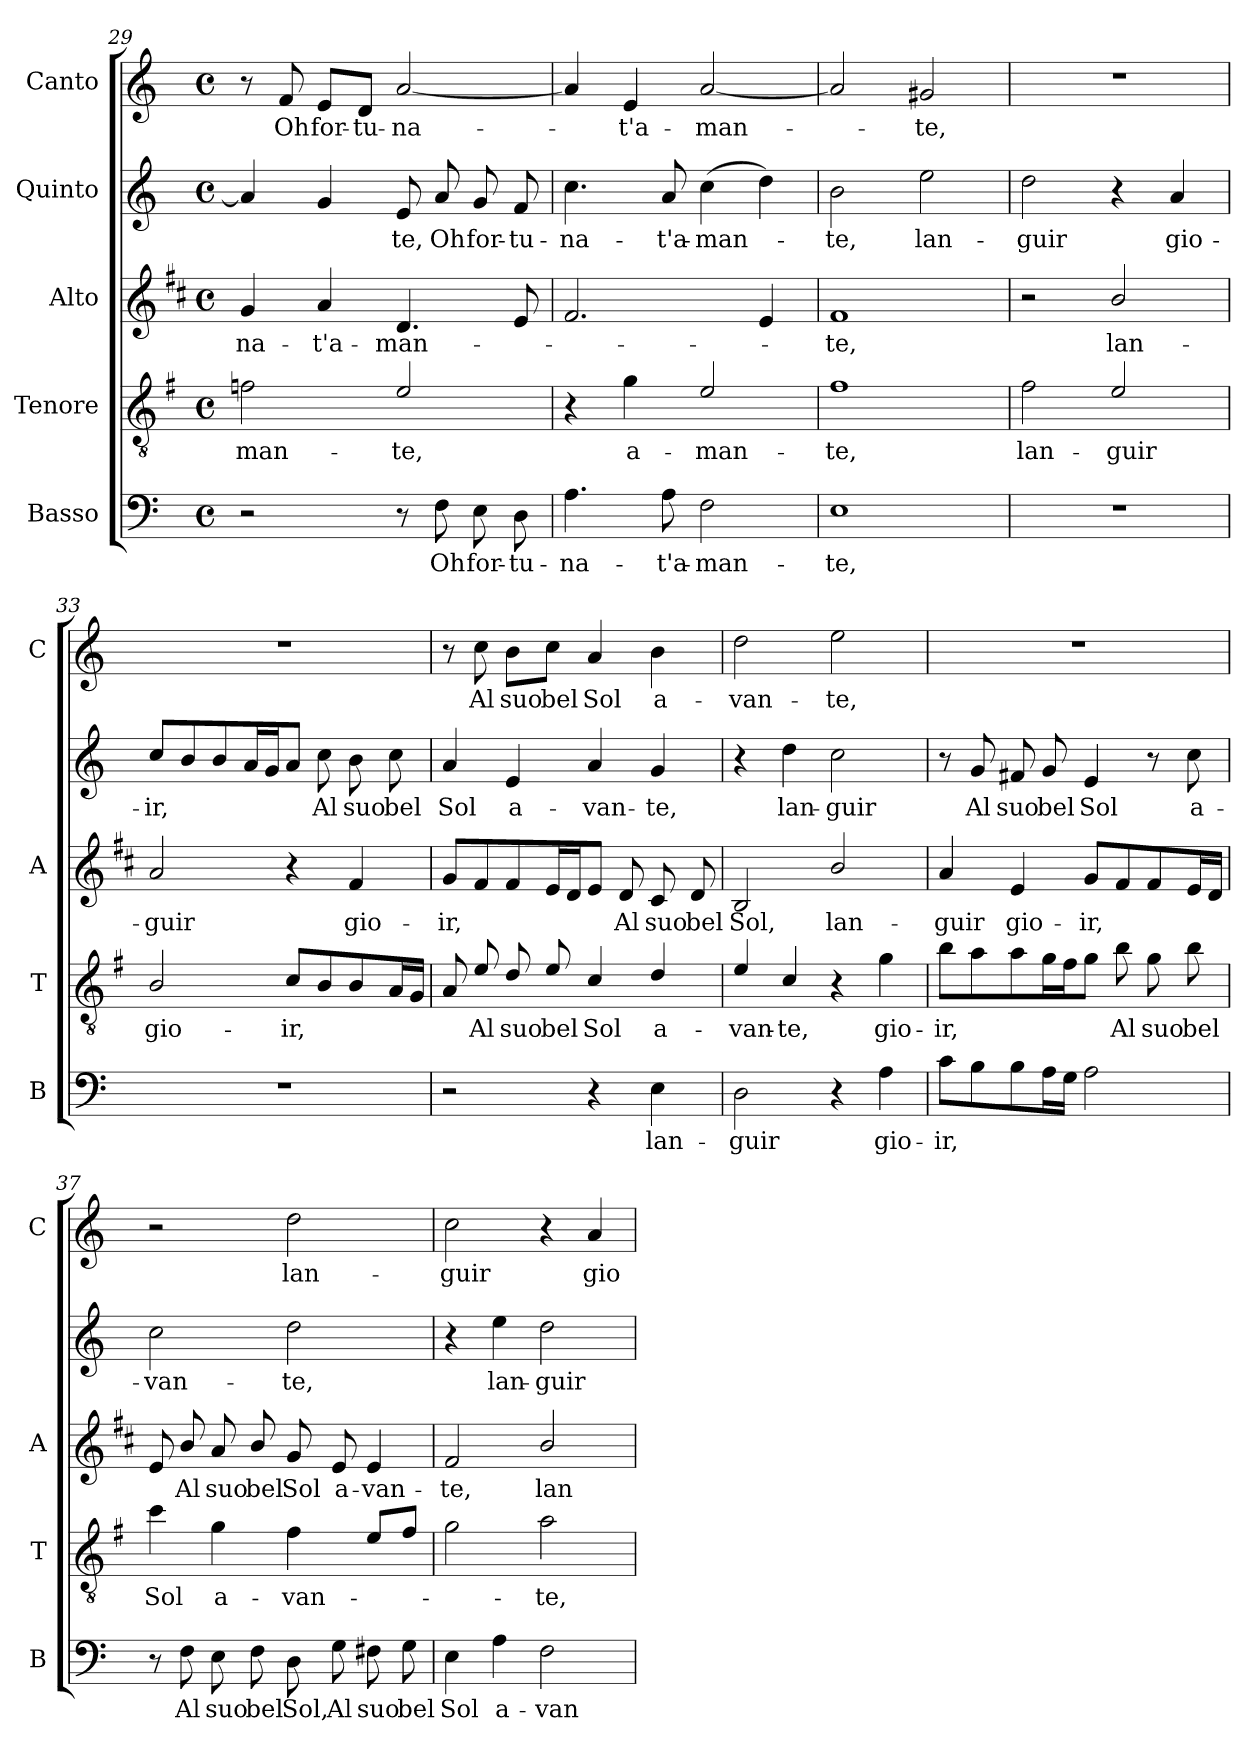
**kern	**text	**kern	**text	**kern	**text	**kern	**text	**kern	**text
*part5	*part5	*part4	*part4	*part3	*part3	*part2	*part2	*part1	*part1
*staff5	*staff5	*staff4	*staff4	*staff3	*staff3	*staff2	*staff2	*staff1	*staff1
*I"Basso	*	*I"Tenore	*	*I"Alto	*	*I"Quinto	*	*I"Canto	*
*I'B	*	*I'T	*	*I'A	*	*	*	*I'C	*
*clefF4	*	*clefGv2	*	*clefG2	*	*clefG2	*	*clefG2	*
*	*	*ITrd4c7	*	*ITrd1c2	*	*	*	*	*
*k[]	*	*k[]	*	*k[]	*	*k[]	*	*k[]	*
*C:	*	*C:	*	*C:	*	*C:	*	*C:	*
*M4/4	*	*M4/4	*	*M4/4	*	*M4/4	*	*M4/4	*
*met(c)	*	*met(c)	*	*met(c)	*	*met(c)	*	*met(c)	*
=29	=29	=29	=29	=29	=29	=29	=29	=29	=29
!	!	!	!LO:LY:b	!	!LO:LY:b	!	!	!	!
2r	.	2B-X\	-man-	4f/	-na-	4a/]	.	8r	.
!	!	!	!	!	!	!	!	!	!LO:LY:b
.	.	.	.	.	.	.	.	8f/	Oh
!	!	!	!	!	!LO:LY:b	!	!	!	!LO:LY:b
.	.	.	.	4g/	-t'a-	4g/	.	8e/L	for-
!	!	!	!	!	!	!	!	!	!LO:LY:b
.	.	.	.	.	.	.	.	8d/J	-tu-
!	!	!	!LO:LY:b	!	!LO:LY:b	!	!LO:LY:b	!	!LO:LY:b
8r	.	2A/	-te,	4.c/	-man-	8e/	-te,	[2a/	-na-
!	!LO:LY:b	!	!	!	!	!	!LO:LY:b	!	!
8F\	Oh	.	.	.	.	8a/	Oh	.	.
!	!LO:LY:b	!	!	!	!	!	!LO:LY:b	!	!
8E\	for-	.	.	.	.	8g/	for-	.	.
!	!LO:LY:b	!	!	!	!	!	!LO:LY:b	!	!
8D\	-tu-	.	.	8d/	.	8f/	-tu-	.	.
=30	=30	=30	=30	=30	=30	=30	=30	=30	=30
!	!LO:LY:b	!	!	!	!	!	!LO:LY:b	!	!
4.A\	-na-	4r	.	2.e/	.	4.cc\	-na-	4a/]	.
!	!	!	!LO:LY:b	!	!	!	!	!	!LO:LY:b
.	.	4c\	a-	.	.	.	.	4e/	-t'a-
!	!LO:LY:b	!	!	!	!	!	!LO:LY:b	!	!
8A\	-t'a-	.	.	.	.	8a/	-t'a-	.	.
!	!LO:LY:b	!	!LO:LY:b	!	!	!	!LO:LY:b	!	!LO:LY:b
2F\	-man-	2A/	-man-	.	.	(>4cc\	-man-	[2a/	-man-
.	.	.	.	4d/	.	4dd\)	.	.	.
=31	=31	=31	=31	=31	=31	=31	=31	=31	=31
!	!LO:LY:b	!	!LO:LY:b	!	!LO:LY:b	!	!LO:LY:b	!	!
1E	-te,	1B	-te,	1e	-te,	2b\	-te,	2a/]	.
!	!	!	!	!	!	!	!LO:LY:b	!	!LO:LY:b
.	.	.	.	.	.	2ee\	lan-	2g#X/	-te,
=32	=32	=32	=32	=32	=32	=32	=32	=32	=32
!	!	!	!LO:LY:b	!	!	!	!LO:LY:b	!	!
1r	.	2B\	lan-	2r	.	2dd\	-guir	1r	.
!	!	!	!LO:LY:b	!	!LO:LY:b	!	!	!	!
.	.	2A/	-guir	2a/	lan-	4r	.	.	.
!	!	!	!	!	!	!	!LO:LY:b	!	!
.	.	.	.	.	.	4a/	gio-	.	.
!!LO:LB:g=z
=33	=33	=33	=33	=33	=33	=33	=33	=33	=33
!	!	!	!LO:LY:b	!	!LO:LY:b	!	!LO:LY:b	!	!
1r	.	2E/	gio-	2g/	-guir	8cc/L	-ir,	1r	.
.	.	.	.	.	.	8b/	.	.	.
.	.	.	.	.	.	8b/	.	.	.
.	.	.	.	.	.	16a/L	.	.	.
.	.	.	.	.	.	16g/J	.	.	.
!	!	!	!LO:LY:b	!	!	!	!	!	!
.	.	8F/L	-ir,	4r	.	8a/J	.	.	.
!	!	!	!	!	!	!	!LO:LY:b	!	!
.	.	8E/	.	.	.	8cc\	Al	.	.
!	!	!	!	!	!LO:LY:b	!	!LO:LY:b	!	!
.	.	8E/	.	4e/	gio-	8b\	suo	.	.
!	!	!	!	!	!	!	!LO:LY:b	!	!
.	.	16D/L	.	.	.	8cc\	bel	.	.
.	.	16C/JJ	.	.	.	.	.	.	.
=34	=34	=34	=34	=34	=34	=34	=34	=34	=34
!	!	!	!	!	!LO:LY:b	!	!LO:LY:b	!	!
2r	.	8D/	.	8f/L	-ir,	4a/	Sol	8r	.
!	!	!	!LO:LY:b	!	!	!	!	!	!LO:LY:b
.	.	8A/	Al	8e/	.	.	.	8cc\	Al
!	!	!	!LO:LY:b	!	!	!	!LO:LY:b	!	!LO:LY:b
.	.	8G/	suo	8e/	.	4e/	a-	8b\L	suo
!	!	!	!LO:LY:b	!	!	!	!	!	!LO:LY:b
.	.	8A/	bel	16d/L	.	.	.	8cc\J	bel
.	.	.	.	16c/J	.	.	.	.	.
!	!	!	!LO:LY:b	!	!	!	!LO:LY:b	!	!LO:LY:b
4r	.	4F/	Sol	8d/J	.	4a/	-van-	4a/	Sol
!	!	!	!	!	!LO:LY:b	!	!	!	!
.	.	.	.	8c/	Al	.	.	.	.
!	!LO:LY:b	!	!LO:LY:b	!	!LO:LY:b	!	!LO:LY:b	!	!LO:LY:b
4E\	lan-	4G/	a-	8B/	suo	4g/	-te,	4b\	a-
!	!	!	!	!	!LO:LY:b	!	!	!	!
.	.	.	.	8c/	bel	.	.	.	.
=35	=35	=35	=35	=35	=35	=35	=35	=35	=35
!	!LO:LY:b	!	!LO:LY:b	!	!LO:LY:b	!	!	!	!LO:LY:b
2D\	-guir	4A/	-van-	2A/	Sol,	4r	.	2dd\	-van-
!	!	!	!LO:LY:b	!	!	!	!LO:LY:b	!	!
.	.	4F/	-te,	.	.	4dd\	lan-	.	.
!	!	!	!	!	!LO:LY:b	!	!LO:LY:b	!	!LO:LY:b
4r	.	4r	.	2a/	lan-	2cc\	-guir	2ee\	-te,
!	!LO:LY:b	!	!LO:LY:b	!	!	!	!	!	!
4A\	gio-	4c\	gio-	.	.	.	.	.	.
=36	=36	=36	=36	=36	=36	=36	=36	=36	=36
!	!LO:LY:b	!	!LO:LY:b	!	!LO:LY:b	!	!	!	!
8c\L	-ir,	8e\L	-ir,	4g/	-guir	8r	.	1r	.
!	!	!	!	!	!	!	!LO:LY:b	!	!
8B\	.	8d\	.	.	.	8g/	Al	.	.
!	!	!	!	!	!LO:LY:b	!	!LO:LY:b	!	!
8B\	.	8d\	.	4d/	gio-	8f#X/	suo	.	.
!	!	!	!	!	!	!	!LO:LY:b	!	!
16A\L	.	16c\L	.	.	.	8g/	bel	.	.
16G\JJ	.	16B\J	.	.	.	.	.	.	.
!	!	!	!	!	!LO:LY:b	!	!LO:LY:b	!	!
2A\	.	8c\J	.	8f/L	-ir,	4e/	Sol	.	.
!	!	!	!LO:LY:b	!	!	!	!	!	!
.	.	8e\	Al	8e/	.	.	.	.	.
!	!	!	!LO:LY:b	!	!	!	!	!	!
.	.	8c\	suo	8e/	.	8r	.	.	.
!	!	!	!LO:LY:b	!	!	!	!LO:LY:b	!	!
.	.	8e\	bel	16d/L	.	8cc\	a-	.	.
.	.	.	.	16c/JJ	.	.	.	.	.
!!LO:PB:g=z
=37	=37	=37	=37	=37	=37	=37	=37	=37	=37
!	!	!	!LO:LY:b	!	!	!	!LO:LY:b	!	!
8r	.	4f\	Sol	8d/	.	2cc\	-van-	2r	.
!	!LO:LY:b	!	!	!	!LO:LY:b	!	!	!	!
8F\	Al	.	.	8a/	Al	.	.	.	.
!	!LO:LY:b	!	!LO:LY:b	!	!LO:LY:b	!	!	!	!
8E\	suo	4c\	a-	8g/	suo	.	.	.	.
!	!LO:LY:b	!	!	!	!LO:LY:b	!	!	!	!
8F\	bel	.	.	8a/	bel	.	.	.	.
!	!LO:LY:b	!	!LO:LY:b	!	!LO:LY:b	!	!LO:LY:b	!	!LO:LY:b
8D\	Sol,	4B\	-van-	8f/	Sol	2dd\	-te,	2dd\	lan-
!	!LO:LY:b	!	!	!	!LO:LY:b	!	!	!	!
8G\	Al	.	.	8d/	a-	.	.	.	.
!	!LO:LY:b	!	!	!	!LO:LY:b	!	!	!	!
8F#X\	suo	8A/L	.	4d/	-van-	.	.	.	.
!	!LO:LY:b	!	!	!	!	!	!	!	!
8G\	bel	8B/J	.	.	.	.	.	.	.
=38	=38	=38	=38	=38	=38	=38	=38	=38	=38
!	!LO:LY:b	!	!	!	!LO:LY:b	!	!	!	!LO:LY:b
4E\	Sol	2c\	.	2e/	-te,	4r	.	2cc\	-guir
!	!LO:LY:b	!	!	!	!	!	!LO:LY:b	!	!
4A\	a-	.	.	.	.	4ee\	lan-	.	.
!	!LO:LY:b	!	!LO:LY:b	!	!LO:LY:b	!	!LO:LY:b	!	!
2F\	-van-	2d\	-te,	2a/	lan-	2dd\	-guir	4r	.
!	!	!	!	!	!	!	!	!	!LO:LY:b
.	.	.	.	.	.	.	.	4a/	gio-
=	=	=	=	=	=	=	=	=	=
*-	*-	*-	*-	*-	*-	*-	*-	*-	*-
